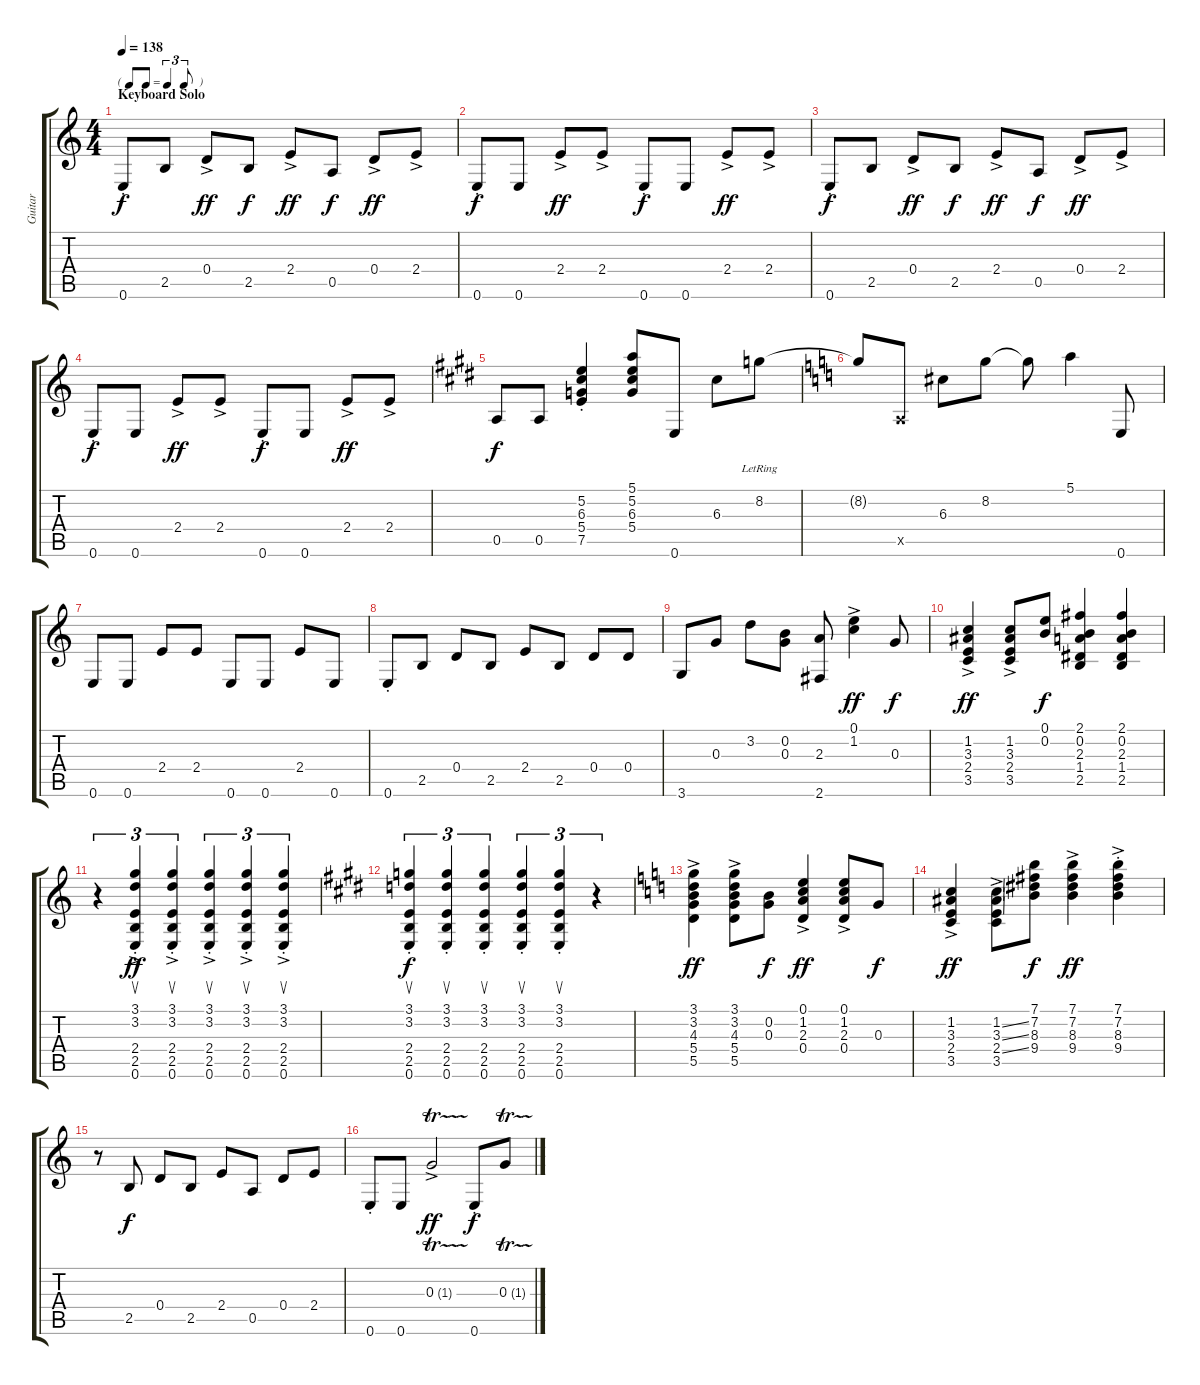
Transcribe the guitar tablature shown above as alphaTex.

\track ("Guitar" "Guitar") {instrument electricguitarclean}
\staff {score tabs}
\tuning (E4 B3 G3 D3 A2 E2) {hide}
\ts (4 4)
\tf triplet8th
\section ("" "Keyboard Solo")
\tempo 138
\clef g2
\ks c
0.6{st}.8{dy f} 2.5.8 0.4{ac}.8{dy ff} 2.5.8{dy f} 2.4{ac}.8{dy ff} 0.5.8{dy f} 0.4{ac}.8{dy ff} 2.4{ac}.8 |
0.6{st}.8{dy f} 0.6.8 2.4{ac}.8{dy ff} 2.4{ac}.8 0.6{st}.8{dy f} 0.6.8 2.4{ac}.8{dy ff} 2.4{ac}.8 |
0.6{st}.8{dy f} 2.5.8 0.4{ac}.8{dy ff} 2.5.8{dy f} 2.4{ac}.8{dy ff} 0.5.8{dy f} 0.4{ac}.8{dy ff} 2.4{ac}.8 |
0.6{st}.8{dy f} 0.6.8 2.4{ac}.8{dy ff} 2.4{ac}.8 0.6{st}.8{dy f} 0.6.8 2.4{ac}.8{dy ff} 2.4{ac}.8 |
\ks e
0.5.8{dy f} 0.5.8 (5.2{st} 6.3{st} 5.4{st} 7.5{st}).4 (5.1 5.2 6.3 5.4).8 0.6.8 6.3.8 8.2{lr}.8 |
\ks c
8.2{t}.8 0.5{x}.8 6.3.8 8.2.8 8.2{t}.8 5.1.4 0.6.8 |
0.6.8 0.6.8 2.4.8 2.4.8 0.6.8 0.6.8 2.4.8 0.6.8 |
0.6{st}.8 2.5.8 0.4.8 2.5.8 2.4.8 2.5.8 0.4.8 0.4.8 |
3.6.8 0.3.8 3.2.8 (0.2 0.3).8 (2.3 2.6).8 (0.1{ac} 1.2{ac}).4{dy ff} 0.3.8{dy f} |
(1.2{ac} 3.3{ac} 2.4{ac} 3.5{ac}).4{dy ff} (1.2{ac} 3.3{ac} 2.4{ac} 3.5{ac}).8 (0.1 0.2).8{dy f} (2.1 0.2 2.3 1.4 2.5).4 (2.1 0.2 2.3 1.4 2.5).4 |
r.4{tu (3 2)} (3.1{ac st} 3.2{ac st} 2.4{ac st} 2.5{ac st} 0.6{ac st}).4{su tu (3 2) dy ff} (3.1{ac st} 3.2{ac st} 2.4{ac st} 2.5{ac st} 0.6{ac st}).4{su tu (3 2)} (3.1{ac st} 3.2{ac st} 2.4{ac st} 2.5{ac st} 0.6{ac st}).4{su tu (3 2)} (3.1{ac st} 3.2{ac st} 2.4{ac st} 2.5{ac st} 0.6{ac st}).4{su tu (3 2)} (3.1{ac st} 3.2{ac st} 2.4{ac st} 2.5{ac st} 0.6{ac st}).4{su tu (3 2)} |
\ks e
(3.1{st} 3.2{st} 2.4{st} 2.5{st} 0.6{st}).4{su tu (3 2) dy f} (3.1{st} 3.2{st} 2.4{st} 2.5{st} 0.6{st}).4{su tu (3 2)} (3.1{st} 3.2{st} 2.4{st} 2.5{st} 0.6{st}).4{su tu (3 2)} (3.1{st} 3.2{st} 2.4{st} 2.5{st} 0.6{st}).4{su tu (3 2)} (3.1{st} 3.2{st} 2.4{st} 2.5{st} 0.6{st}).4{su tu (3 2)} r.4{tu (3 2)} |
\ks c
(3.1{ac} 3.2{ac} 4.3{ac} 5.4{ac} 5.5{ac}).4{dy ff} (3.1{ac} 3.2{ac} 4.3{ac} 5.4{ac} 5.5{ac}).8 (0.2 0.3).8{dy f} (0.1{ac} 1.2{ac} 2.3{ac} 0.4{ac}).4{dy ff} (0.1{ac} 1.2{ac} 2.3{ac} 0.4{ac}).8 0.3.8{dy f} |
(1.2{ac} 3.3{ac} 2.4{ac} 3.5{ac}).4{dy ff} (1.2{ss ac} 3.3{ss ac} 2.4{ss ac} 3.5{ac}).8 (7.1 7.2 8.3 9.4).8{dy f} (7.1{ac} 7.2{ac} 8.3{ac} 9.4{ac}).4{dy ff} (7.1{ac st} 7.2{ac st} 8.3{ac st} 9.4{ac st}).4 |
r.8 2.5.8{dy f} 0.4.8 2.5.8 2.4.8 0.5.8 0.4.8 2.4.8 |
0.6{st}.8 0.6.8 0.3{tr (1 16) ac}.2{dy ff} 0.6{st}.8{dy f} 0.3{tr (1 16)}.8
